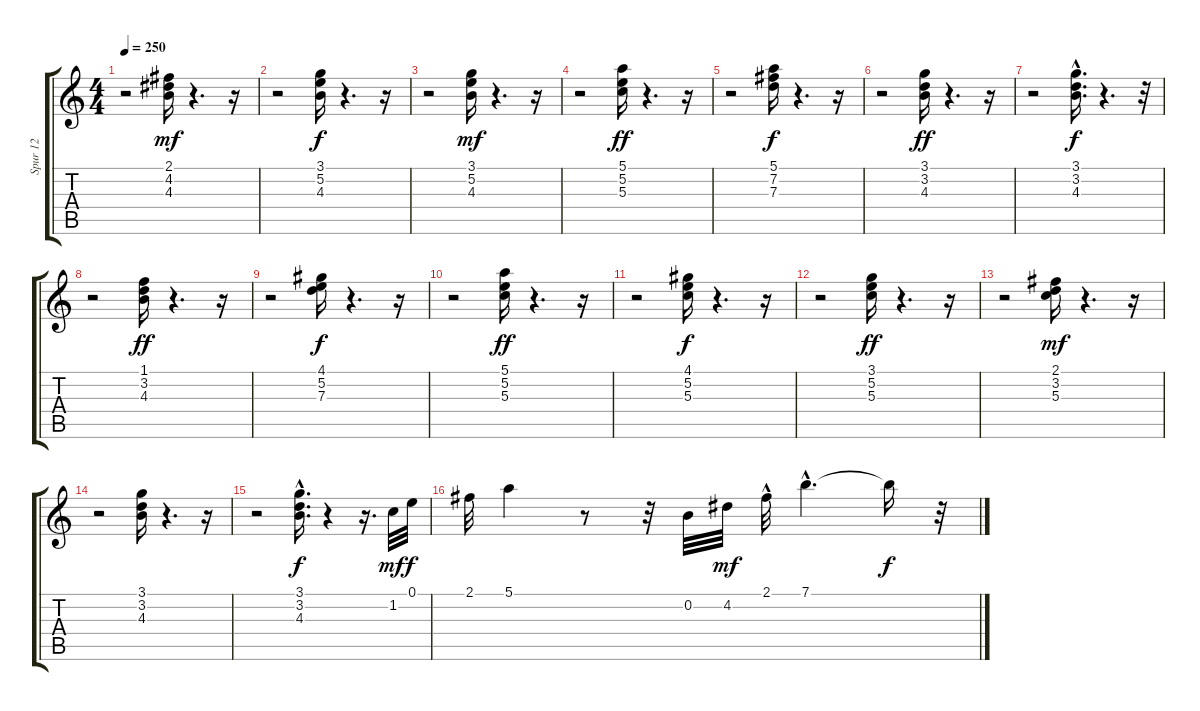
\track ("Spur 12" "Spur 12") {instrument electricguitarclean}
\staff {score tabs}
\tuning (E4 B3 G3 D3 A2 E2) {hide}
\ts (4 4)
\tempo 250
\clef g2
\ks c
r.2{dy f} (2.1 4.2 4.3).16{dy mf} r.4{d} r.16 |
r.2 (3.1 5.2 4.3).16{dy f} r.4{d} r.16 |
r.2 (3.1 5.2 4.3).16{dy mf} r.4{d} r.16 |
r.2 (5.1 5.2 5.3).16{dy ff} r.4{d} r.16 |
r.2 (5.1 7.2 7.3).16{dy f} r.4{d} r.16 |
r.2 (3.1 3.2 4.3).16{dy ff} r.4{d} r.16 |
r.2 (3.1{hac} 3.2 4.3).16{d dy f} r.4{d} r.32 |
r.2 (1.1 3.2 4.3).16{dy ff} r.4{d} r.16 |
r.2 (4.1 5.2 7.3).16{dy f} r.4{d} r.16 |
r.2 (5.1 5.2 5.3).16{dy ff} r.4{d} r.16 |
r.2 (4.1 5.2 5.3).16{dy f} r.4{d} r.16 |
r.2 (3.1 5.2 5.3).16{dy ff} r.4{d} r.16 |
r.2 (2.1 3.2 5.3).16{dy mf} r.4{d} r.16 |
r.2 (3.1 3.2 4.3).16 r.4{d} r.16 |
r.2 (3.1{hac} 3.2 4.3).16{d dy f} r.4 r.16{d} 1.2.32{dy mf} 0.1.32{dy f} |
2.1.32 5.1.4 r.8 r.32 0.2.32 4.2.32{dy mf} 2.1{hac}.32 7.1{hac}.4{d} 7.1{t}.16{dy f} r.32
